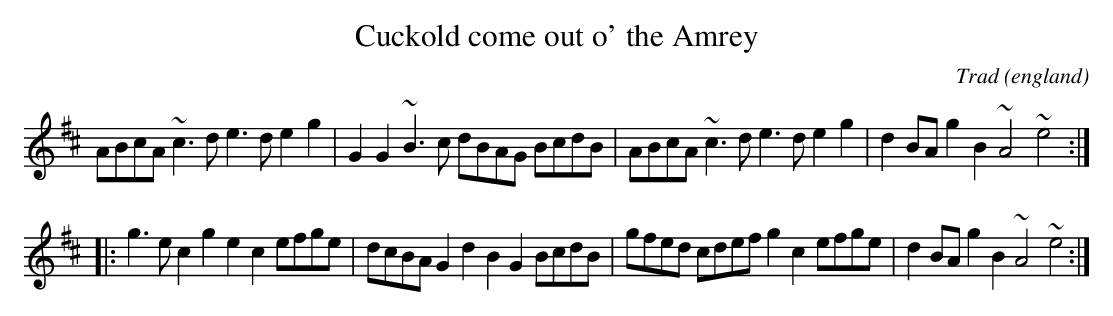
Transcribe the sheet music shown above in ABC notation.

X:1
T:Cuckold come out o' the Amrey
O:england
C:Trad
M:4/4l
K:D
ABcA ~c3d e3de2g2 | G2G2 ~B3c dBAG BcdB|ABcA ~c3d e3de2g2 | d2BA g2B2 ~A4 ~e4::
g3ec2g2 e2c2 efge| dcBA G2d2 B2G2 BcdB| gfed cdef g2c2 efge | d2BA g2B2 ~A4 ~e4 :|
